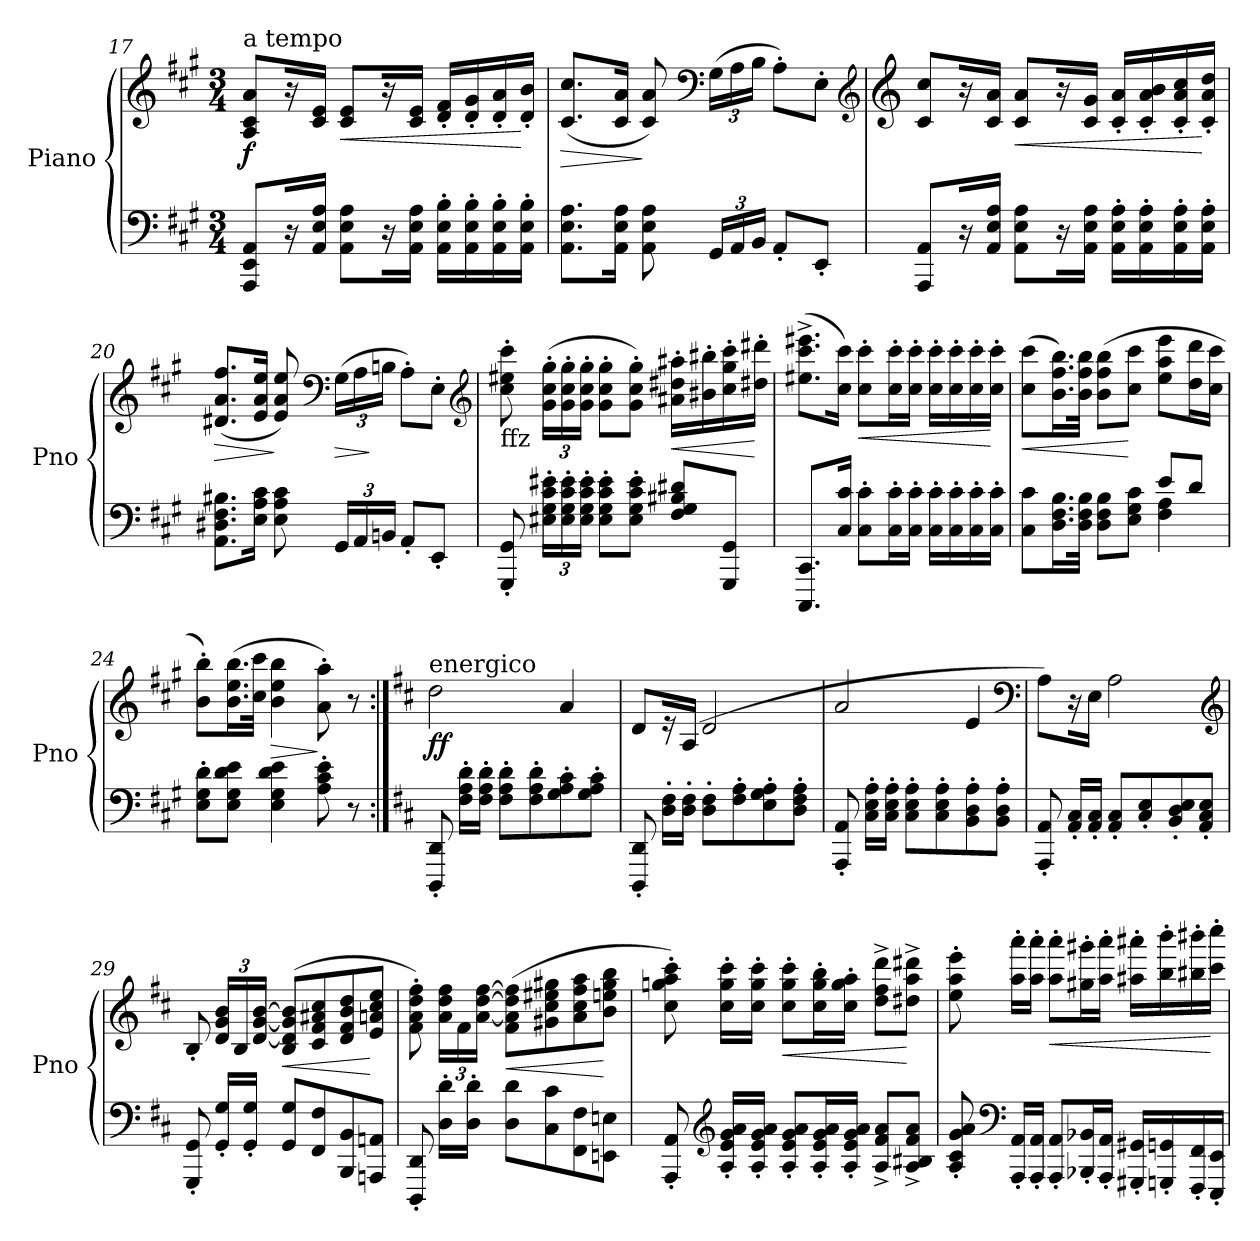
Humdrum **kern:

**kern	**kern	**dynam
*part1	*part1	*part1
*staff2	*staff1	*staff1/2
*I"Piano	*	*
*I'Pno	*	*
*clefF4	*clefG2	*
*k[f#c#g#]	*k[f#c#g#]	*
*A:	*A:	*
*M3/4	*M3/4	*
=17	=17	=17
*^	*^	*
!	!	!LO:TX:a:t=a tempo	!	!
!	!	!	!	!LO:DY:b
8ryy	8AAA/ 8EE/ 8AA/L	8ryy	8A/ 8c#/ 8a/L	f
16r	16ryy	16r	16ryy	.
16ryy	16AA/ 16E/ 16A/Jk	16ryy	16c#/ 16e/Jk	.
!	!	!	!	!LO:HP:b
8ryy	8AA\ 8E\ 8A\L	8ryy	8c#/ 8e/L	<
16r	16ryy	16r	16ryy	.
16ryy	16AA\ 16E\ 16A\Jk	16ryy	16c#/ 16e/Jk	.
16AA\' 16E\' 16B\'LL	4ryy	16d/' 16f#/'LL	4ryy	.
16AA\' 16E\' 16B\'	.	16d/' 16g#/'	.	.
16AA\' 16E\' 16B\'	.	16d/' 16a/'	.	.
16AA\' 16E\' 16B\'JJ	.	16d/' 16b/'JJ	.	[
*v	*v	*	*	*
*	*v	*v	*
=18	=18	=18
!	!	!LO:HP:b
8.AA\ 8.E\ 8.A\L	(8.c#/ 8.cc#/L	>
16AA\ 16E\ 16A\Jk	16c#/ 16a/Jk	.
8AA\ 8E\ 8A\	8c#/ 8a/)	]
*	*clefF4	*
*Xbrackettup	*Xbrackettup	*
24GG#/LL	(24G#\LL	.
24AA/	24A\	.
24BB/JJ	24B\JJ	.
8AA'/L	8A'\L)	.
8EE'/J	8E'\J	.
*	*clefG2	*
!!LO:PB:g=z
=19	=19	=19
*	*clefG2	*
*^	*^	*
8ryy	8AAA/ 8AA/L	8ryy	8c#/ 8cc#/L	.
16r	16ryy	16r	16ryy	.
16ryy	16AA/ 16E/ 16A/Jk	16ryy	16c#/ 16a/Jk	.
!	!	!	!	!LO:HP:b
8ryy	8AA\ 8E\ 8A\L	8ryy	8c#/ 8a/L	<
16r	16ryy	16r	16ryy	.
16ryy	16AA\ 16E\ 16A\Jk	16ryy	16c#/ 16g#/Jk	.
16AA\' 16E\' 16A\'LL	4ryy	16c#/' 16a/'LL	4ryy	.
16AA\' 16E\' 16A\'	.	16c#/' 16a/' 16b/'	.	.
16AA\' 16E\' 16A\'	.	16c#/' 16a/' 16cc#/'	.	.
16AA\' 16E\' 16A\'JJ	.	16c#/' 16a/' 16dd/'JJ	.	[
*v	*v	*	*	*
*	*v	*v	*
=20	=20	=20
!	!	!LO:HP:b
8.AA\ 8.D#X\ 8.F#\ 8.B#X\L	(8.d#X/ 8.a/ 8.ff#/L	>
16E\ 16A\ 16c#\Jk	16e/ 16a/ 16ee/Jk	.
8E\ 8A\ 8c#\	8e/ 8a/ 8ee/)	]
*	*clefF4	*
!	!	!LO:HP:b
24GG#/LL	(24G#\LL	>
24AA/	24A\	.
24BBn/JJ	24Bn\JJ	]
8AA'/L	8A'\L)	.
8EE'/J	8E'\J	.
*	*clefG2	*
=21	=21	=21
!	!LO:TX:b:t=ffz	!
8GGG#/' 8GG#/'	8cc#\' 8ee#X\' 8ccc#\'	.
24E#X\' 24G#\' 24c#\' 24e#X\'LL	(24g#\' 24cc#\' 24gg#\'LL	.
24E#\' 24G#\' 24c#\' 24e#\'	24g#\' 24cc#\' 24gg#\'	.
24E#\' 24G#\' 24c#\' 24e#\'JJ	24g#\' 24cc#\' 24gg#\'JJ	.
8E#\' 8G#\' 8c#\' 8e#\'L	8g#\' 8cc#\' 8gg#\'L	.
8E#\' 8G#\' 8c#\' 8e#\'J	8g#\' 8cc#\' 8gg#\'J)	.
!	!	!LO:HP:b
8F#\ 8G#\ 8B#X\ 8d#X\L	16a#X\' 16dd#X\' 16aa#X\'LL	<
.	16b#X\' 16bb#X\'	.
8GGG#/ 8GG#/J	16cc#\' 16gg#\' 16ccc#\'	.
.	16dd#X\' 16ddd#X\'JJ	[
!!LO:LB:g=z
=22	=22	=22
8.CCC#/ 8.CC#/L	(8.ee#X\^ 8.ccc#\^ 8.eee#X\^L	.
16C#\ 16c#\Jk	16cc#\ 16ccc#\Jk)	.
!	!	!LO:HP:b
8C#\' 8c#\'L	8cc#\' 8ccc#\'L	<
16C#\' 16c#\'L	16cc#\' 16ccc#\'L	.
16C#\' 16c#\'JJ	16cc#\' 16ccc#\'JJ	.
16C#\' 16c#\'LL	16cc#\' 16ccc#\'LL	.
16C#\' 16c#\'	16cc#\' 16ccc#\'	.
16C#\' 16c#\'	16cc#\' 16ccc#\'	.
16C#\' 16c#\'JJ	16cc#\' 16ccc#\'JJ	[
=23	=23	=23
*^	*	*
!	!	!	!LO:HP:b
8C#\ 8c#\L	2ryy	(8cc#\ 8ccc#\L	<
16.D\ 16.F#\ 16.B\L	.	16.b\ 16.ff#\ 16.bb\L)	.
32D\ 32F#\ 32B\JJk	.	32b\ 32ff#\ 32bb\JJk	.
8D\ 8F#\ 8B\L	.	(8b\ 8ff#\ 8bb\L	.
8E\ 8G#\ 8c#\J	.	8cc#\ 8ccc#\J	[
8e/L	4F#\ 4A\	8ee\ 8aa\ 8eee\L	.
8d/J	.	16dd\ 16ddd\L	.
.	.	16cc#\ 16ccc#\JJ	.
*v	*v	*	*
=24	=24	=24
8E\' 8G#\' 8d\'L	8b\' 8bb\'L)	.
8E\ 8G#\ 8d\ 8e\J	(16.b\ 16.ee\ 16.bb\L	.
.	32cc#\ 32ccc#\JJk	.
!	!	!LO:HP:b
4E\ 4G#\ 4d\ 4e\	4b\ 4ee\ 4bb\	>
8A\' 8c#\' 8e\'	8a\' 8aa\')	]
8r	8r	.
!!LO:LB:g=z
=25:|!	=25:|!	=25:|!
*k[f#c#]	*k[f#c#]	*
*D:	*D:	*
!	!LO:TX:a:t=energico	!
!	!	!LO:DY:b
8DDD/' 8DD/'	2dd\	ff
16F#\' 16A\' 16d\'LL	.	.
16F#\' 16A\' 16d\'JJ	.	.
8F#\' 8A\' 8d\'L	.	.
8F#\' 8A\' 8d\'	.	.
8G\' 8A\' 8c#\'	4a/	.
8G\' 8A\' 8c#\'J	.	.
=26	=26	=26
*	*^	*
8DDD/' 8DD/'	8ryy	8d/L	.
16D\' 16F#\'LL	16re	16ryy	.
16D\' 16F#\'JJ	16ryy	(16A/Jk	.
8D\' 8F#\'L	(2d/	2ryy	.
8F#\' 8A\'	.	.	.
8E\' 8G\' 8A\'	.	.	.
8D\' 8F#\' 8A\'J	.	.	.
*	*v	*v	*
=27	=27	=27
8AAA/' 8AA/'	2a/	.
16C#\' 16E\' 16A\'LL	.	.
16C#\' 16E\' 16A\'JJ	.	.
8C#\' 8E\' 8A\'L	.	.
8C#\' 8E\' 8A\'	.	.
8BB\' 8D\' 8A\'	4e/	.
8BB\' 8D\' 8A\'J	.	.
*	*clefF4	*
=28	=28	=28
*	*^	*
8AAA/' 8AA/'	8ryy	8A\L)	.
16AA/' 16C#/'LL	16r	16ryy	.
16AA/' 16C#/'JJ	16ryy	(>16E\Jk	.
8AA/' 8C#/'L	(2A\	2ryy	.
8C#/' 8E/'	.	.	.
8BB/' 8D/' 8E/'	.	.	.
8AA/' 8C#/' 8E/'J	.	.	.
*	*v	*v	*
*	*clefG2	*
=29	=29	=29
8GGG/' 8GG/'	8B'/	.
16GG/' 16G/'LL	24d/ 24g/ 24b/LL	.
.	24B/	.
16GG/' 16G/'JJ	.	.
.	[24d/ [24g/ [24b/JJ	.
!	!	!LO:HP:b
8GG/ 8G/L	(8B/ 8d/] 8g/] 8b/]L	<
8FF#/ 8F#/	8c#/ 8f#/ 8a#X/ 8cc#/	.
8BBB/ 8BB/	8d/ 8f#/ 8b/ 8dd/	.
8AAAn/ 8AAn/J	8e/ 8an/ 8cc#/ 8ee/J	[
!!LO:LB:g=z
=30	=30	=30
8DDD/' 8DD/')	8f#\' 8a\' 8dd\' 8ff#\')	.
16D\' 16d\'LL	24a\ 24dd\ 24ff#\LL	.
.	24f#\	.
16D\' 16d\'JJ	.	.
.	[24a\ [24dd\ [24ff#\JJ	.
!	!	!LO:HP:b
8D\ 8d\L	(8f#\ 8a\] 8dd\] 8ff#\]L	<
8C#\ 8c#\	8g#X\ 8cc#\ 8ee#X\ 8gg#X\	.
8FF#\ 8F#\	8a\ 8cc#\ 8ff#\ 8aa\	.
8EEn\ 8En\J	8b\ 8een\ 8gg#\ 8bb\J	[
=31	=31	=31
8AAA/' 8AA/'	8cc#\' 8ggn\' 8aa\' 8ccc#\')	.
*clefG2	*	*
16A/' 16e/' 16g/' 16a/'LL	16cc#\' 16gg\' 16ccc#\'LL	.
16A/' 16e/' 16g/' 16a/'JJ	16cc#\' 16gg\' 16ccc#\'JJ	.
!	!	!LO:HP:b
8A/' 8e/' 8g/' 8a/'L	8cc#\' 8gg\' 8ccc#\'L	<
16A/' 16e/' 16g/' 16a/'L	16cc#\' 16gg\' 16bb\'L	.
16A/' 16e/' 16g/' 16a/'JJ	16cc#\' 16gg\' 16aa\'JJ	.
8A/^ 8f#/^ 8a/^L	8dd\^ 8ff#\^ 8ddd\^L	.
8A/^ 8B#X/^ 8f#/^ 8a/^J	8dd#X\^ 8aa\^ 8ddd#X\^J	[
=32	=32	=32
8A/' 8c#/' 8g/' 8a/'	8ee\' 8aa\' 8eee\'	.
*clefF4	*	*
16AAA/' 16AA/'LL	16aa\' 16aaa\'LL	.
16AAA/' 16AA/'JJ	16aa\' 16aaa\'JJ	.
!	!	!LO:HP:b
8AAA/' 8AA/'L	8aa\' 8aaa\'L	<
16BBB-X/' 16BB-X/'L	16gg#X\' 16ggg#X\'L	.
16AAA/' 16AA/'JJ	16aa\' 16aaa\'JJ	.
16GGG#X/' 16GG#X/'LL	16aa#X\' 16aaa#X\'LL	.
16GGGn/' 16GGn/'	16bb\' 16bbb\'	.
16FFF#/' 16FF#/'	16bb#X\' 16bbb#X\'	.
16EEE/' 16EE/'JJ	16ccc#\' 16cccc#\'JJ	[
=	=	=
*-	*-	*-
